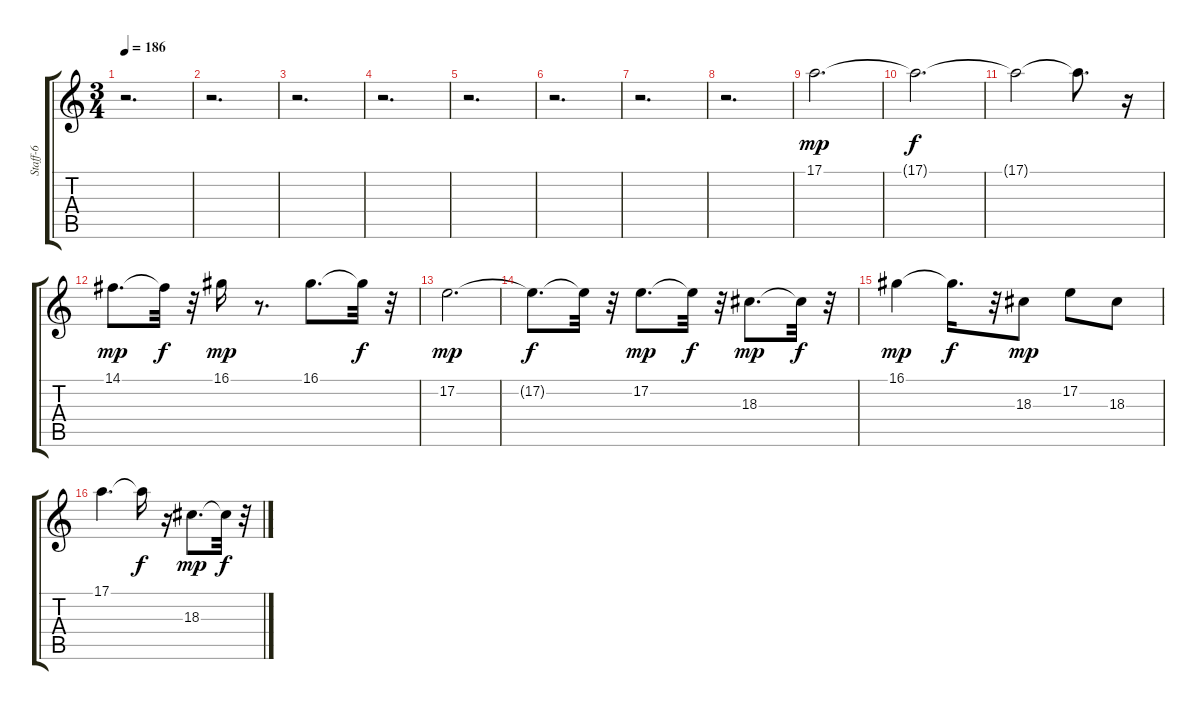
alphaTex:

\track ("Staff-6" "Staff-6") {instrument flute}
\staff {score tabs}
\tuning (E4 B3 G3 D3 A2 E2) {hide}
\ts (3 4)
\tempo 186
\clef g2
\ks c
r.2{d dy f} |
r.2{d} |
r.2{d} |
r.2{d} |
r.2{d} |
r.2{d} |
r.2{d} |
r.2{d} |
17.1.2{d dy mp} |
17.1{t}.2{d dy f} |
17.1{t}.2 17.1{t}.8{d} r.16 |
14.1.8{d dy mp} 14.1{t}.32{dy f} r.32 16.1.16{dy mp} r.8{d} 16.1.8{d} 16.1{t}.32{dy f} r.32 |
17.2.2{d dy mp} |
17.2{t}.8{d dy f} 17.2{t}.32 r.32 17.2.8{d dy mp} 17.2{t}.32{dy f} r.32 18.3.8{d dy mp} 18.3{t}.32{dy f} r.32 |
16.1.4{dy mp} 16.1{t}.16{d dy f} r.32 18.3.8{dy mp} 17.2.8 18.3.8 |
17.1.4{d} 17.1{t}.16{dy f} r.16 18.3.8{d dy mp} 18.3{t}.32{dy f} r.32
